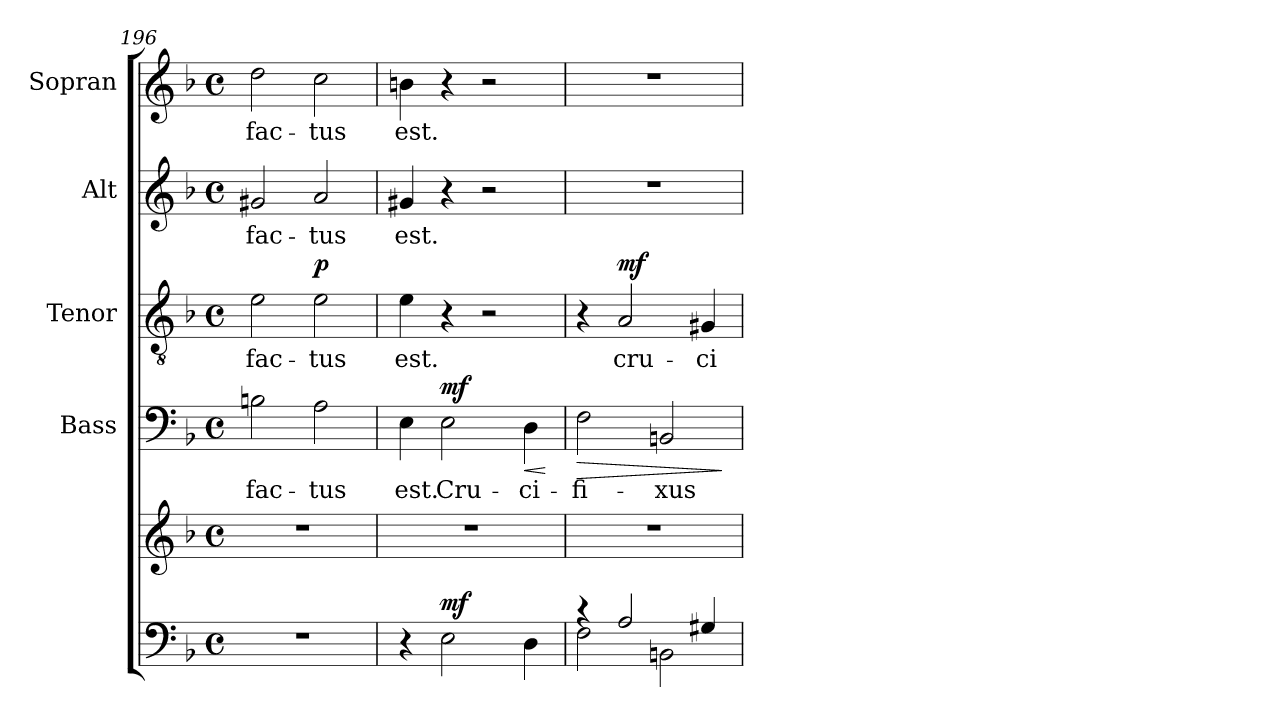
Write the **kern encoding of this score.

**kern	**kern	**dynam	**kern	**text	**dynam	**kern	**text	**dynam	**kern	**text	**kern	**text
*part5	*part5	*part5	*part4	*part4	*part4	*part3	*part3	*part3	*part2	*part2	*part1	*part1
*staff6	*staff5	*staff5/6	*staff4	*staff4	*staff4	*staff3	*staff3	*staff3	*staff2	*staff2	*staff1	*staff1
*	*	*	*I"Bass	*	*	*I"Tenor	*	*	*I"Alt	*	*I"Sopran	*
*	*	*	*I'B.	*	*	*I'T.	*	*	*I'A.	*	*I'S.	*
*clefF4	*clefG2	*	*clefF4	*	*	*clefGv2	*	*	*clefG2	*	*clefG2	*
*k[b-]	*k[b-]	*	*k[b-]	*	*	*k[b-]	*	*	*k[b-]	*	*k[b-]	*
*F:	*F:	*	*F:	*	*	*F:	*	*	*F:	*	*F:	*
*M4/4	*M4/4	*	*M4/4	*	*	*M4/4	*	*	*M4/4	*	*M4/4	*
*met(c)	*met(c)	*	*met(c)	*	*	*met(c)	*	*	*met(c)	*	*met(c)	*
=196	=196	=196	=196	=196	=196	=196	=196	=196	=196	=196	=196	=196
!	!	!	!	!LO:LY:b	!	!	!LO:LY:b	!	!	!LO:LY:b	!	!LO:LY:b
1r	1r	.	2Bn\	fac-	.	2e\	fac-	.	2g#X/	fac-	2dd\	fac-
!	!	!	!	!LO:LY:b	!	!	!LO:LY:b	!LO:DY:a	!	!LO:LY:b	!	!LO:LY:b
.	.	.	2A\	-tus	.	2e\	-tus	p	2a/	-tus	2cc\	-tus
=197	=197	=197	=197	=197	=197	=197	=197	=197	=197	=197	=197	=197
!	!	!	!	!LO:LY:b	!	!	!LO:LY:b	!	!	!LO:LY:b	!	!LO:LY:b
4r	1r	.	4E\	est.	.	4e\	est.	.	4g#X/	est.	4bn\	est.
!	!	!LO:DY:a=2	!	!LO:LY:b	!LO:DY:a	!	!	!	!	!	!	!
2E\	.	mf	2E\	Cru-	mf	4r	.	.	4r	.	4r	.
.	.	.	.	.	.	2r	.	.	2r	.	2r	.
!	!	!	!	!LO:LY:b	!LO:HP:b	!	!	!	!	!	!	!
4D\	.	.	4D\	-ci-	<	.	.	.	.	.	.	.
.	.	.	.	.	[	.	.	.	.	.	.	.
!!LO:PB:g=z
=198	=198	=198	=198	=198	=198	=198	=198	=198	=198	=198	=198	=198
*^	*	*	*	*	*	*	*	*	*	*	*	*
!	!	!	!	!	!LO:LY:b	!LO:HP:b	!	!	!	!	!	!	!
4rc	2F\	1r	.	2F\	-fi-	>	4r	.	.	1r	.	1r	.
!	!	!	!	!	!	!	!	!LO:LY:b	!LO:DY:a	!	!	!	!
2A/	.	.	.	.	.	.	2A/	cru-	mf	.	.	.	.
!	!	!	!	!	!LO:LY:b	!	!	!	!	!	!	!	!
.	2BBn\	.	.	2BBn/	-xus	.	.	.	.	.	.	.	.
!	!	!	!	!	!	!	!	!LO:LY:b	!	!	!	!	!
4G#X/	.	.	.	.	.	.	4G#X/	-ci-	.	.	.	.	.
*v	*v	*	*	*	*	*	*	*	*	*	*	*	*
.	.	.	.	.	]	.	.	.	.	.	.	.
=	=	=	=	=	=	=	=	=	=	=	=	=
*-	*-	*-	*-	*-	*-	*-	*-	*-	*-	*-	*-	*-
